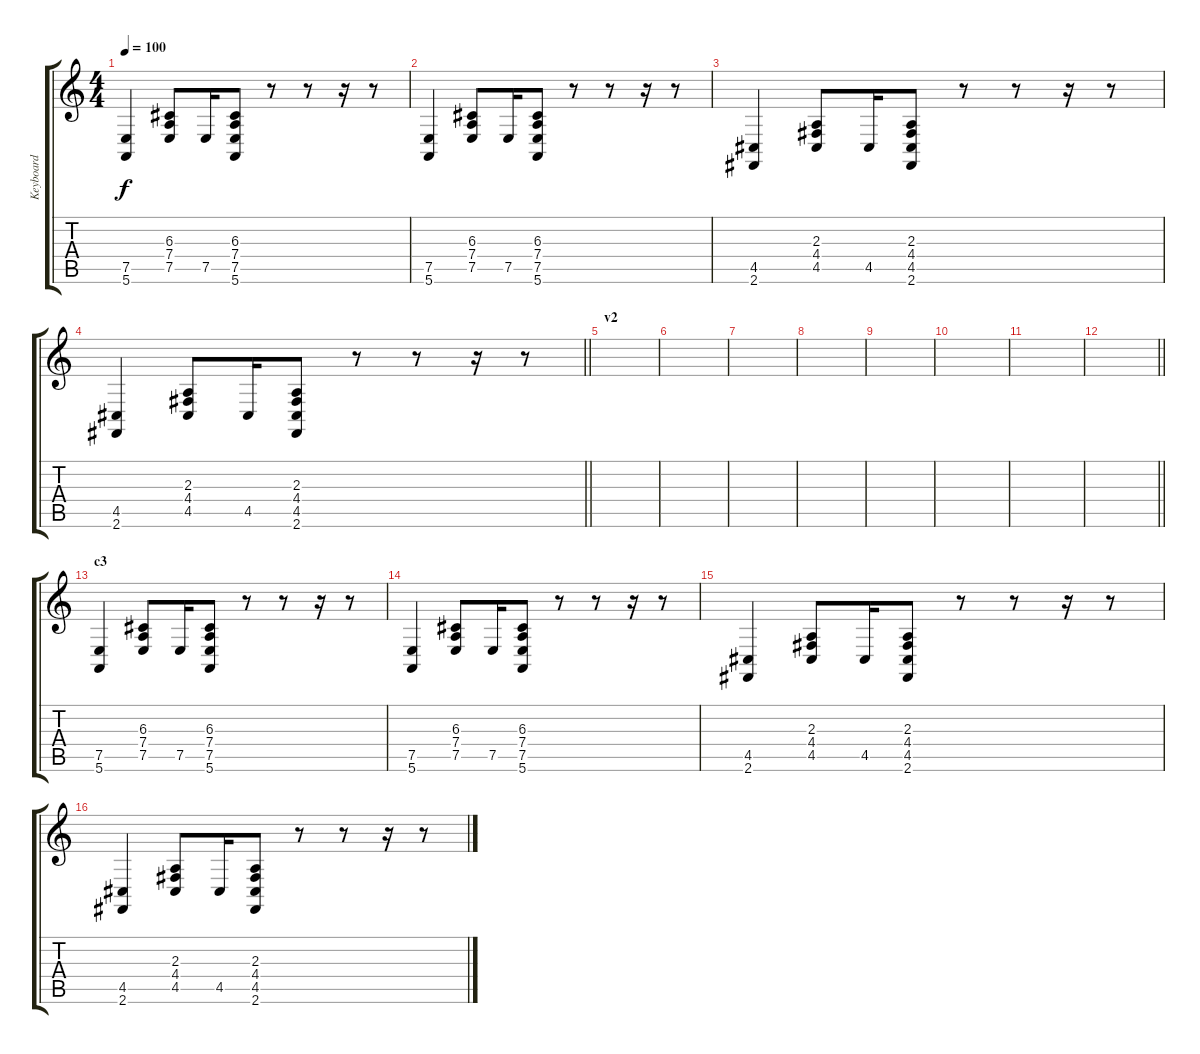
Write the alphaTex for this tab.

\track ("Keyboard" "Keyboard") {instrument drawbarorgan}
\staff {score tabs}
\tuning (E4 B3 G3 D3 A2 E2) {hide}
\ts (4 4)
\tempo 100
\clef g2
\ks c
(7.5 5.6).4{dy f} (6.3 7.4 7.5).8 7.5.16 (6.3 7.4 7.5 5.6).8 r.8 r.8 r.16 r.8 |
(7.5 5.6).4 (6.3 7.4 7.5).8 7.5.16 (6.3 7.4 7.5 5.6).8 r.8 r.8 r.16 r.8 |
(4.5 2.6).4 (2.3 4.4 4.5).8 4.5.16 (2.3 4.4 4.5 2.6).8 r.8 r.8 r.16 r.8 |
\barLineRight lightlight
(4.5 2.6).4 (2.3 4.4 4.5).8 4.5.16 (2.3 4.4 4.5 2.6).8 r.8 r.8 r.16 r.8 |
\section ("" "v2")
|
|
|
|
|
|
|
\barLineRight lightlight
|
\section ("" "c3")
(7.5 5.6).4 (6.3 7.4 7.5).8 7.5.16 (6.3 7.4 7.5 5.6).8 r.8 r.8 r.16 r.8 |
(7.5 5.6).4 (6.3 7.4 7.5).8 7.5.16 (6.3 7.4 7.5 5.6).8 r.8 r.8 r.16 r.8 |
(4.5 2.6).4 (2.3 4.4 4.5).8 4.5.16 (2.3 4.4 4.5 2.6).8 r.8 r.8 r.16 r.8 |
(4.5 2.6).4 (2.3 4.4 4.5).8 4.5.16 (2.3 4.4 4.5 2.6).8 r.8 r.8 r.16 r.8
